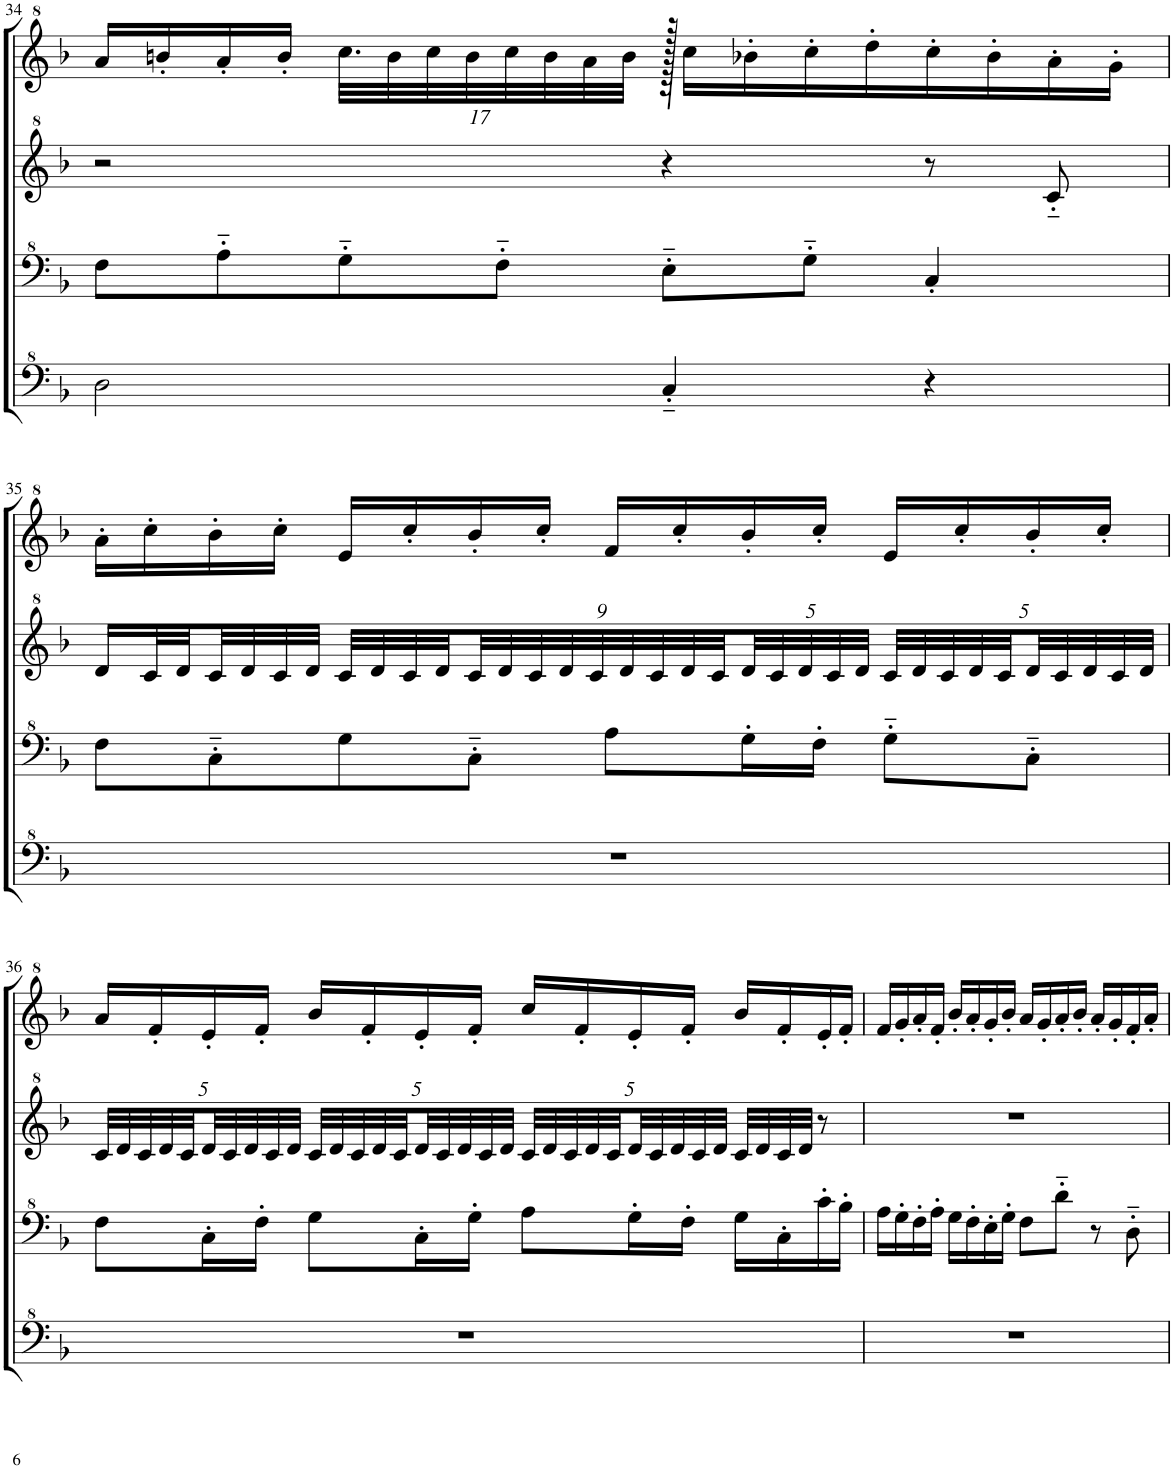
**kern	**kern	**kern	**kern
*part1	*part1	*part1	*part1
*staff4	*staff3	*staff2	*staff1
*I"Model III	*	*	*
!!LO:PB:g=z
*clefF^4	*clefF^4	*clefG^2	*clefG^2
*k[b-]	*k[b-]	*k[b-]	*k[b-]
*M4/4	*M4/4	*M4/4	*M4/4
=34	=34	=34	=34
2d\	8f\L	2r	16aa/LL
.	.	.	16bbn'/
.	8a'~\	.	16aa'/
.	.	.	16bb'/JJ
*	*	*	*Xbrackettup
.	8g'~\	.	34.ccc\LLL
.	.	.	34bb\
.	.	.	34ccc\
.	.	.	34bb\
.	8f'~\J	.	.
.	.	.	34ccc\
.	.	.	34bb\
.	.	.	34aa\
.	.	.	34bb\JJJ
4c'~/	8e'~\L	4r	1024r
.	.	.	2560.ryy
.	.	.	16ccc\LL
.	.	.	16bb-X'\
.	8g'~\J	.	.
.	.	.	16ccc'\
.	.	.	16ddd'\
4r	4c'/	8r	.
.	.	.	16ccc'\
.	.	.	16bb-'\
.	.	8cc'~/	.
.	.	.	16aa'\
.	.	.	[640%39gg\JJ
!!LO:LB:g=z
=35	=35	=35	=35
1r	8f\L	16dd/LL	16aa'\LL
.	.	32cc/L	640gg'\JJ]
.	.	.	16ccc'\
.	.	32dd/	.
.	8c'~\	32cc/	.
.	.	.	16bb-'\
.	.	32dd/	.
.	.	32cc/	.
.	.	.	16ccc'\JJ
.	.	32dd/JJJ	.
.	8g\	32cc/LLL	.
.	.	.	16ee/LL
.	.	32dd/	.
.	.	32cc/	.
.	.	.	16ccc'/
.	.	32dd/	.
*	*	*Xbrackettup	*
.	8c'~\J	36cc/	.
.	.	.	16bb-'/
.	.	36dd/	.
.	.	36cc/	.
.	.	.	16ccc'/JJ
.	.	36dd/	.
.	.	36cc/	.
.	8a\L	.	.
.	.	.	16ff/LL
.	.	36dd/	.
.	.	36cc/	.
.	.	.	16ccc'/
.	.	36dd/	.
.	.	36cc/	.
.	16g'\L	40dd/	.
.	.	.	16bb-'/
.	.	40cc/	.
.	.	40dd/	.
.	16f'\JJ	.	.
.	.	.	16ccc'/JJ
.	.	40cc/	.
.	.	40dd/JJJ	.
.	8g'~\L	40cc/LLL	.
.	.	.	16ee/LL
.	.	40dd/	.
.	.	40cc/	.
.	.	.	16ccc'/
.	.	40dd/	.
.	.	40cc/	.
.	8c'~\J	40dd/	.
.	.	.	16bb-'/
.	.	40cc/	.
.	.	40dd/	.
.	.	.	16ccc'/JJ
.	.	40cc/	.
.	.	40dd/JJJ	.
640ryy	640ryy	640ryy	.
!!LO:LB:g=z
=36	=36	=36	=36
1r	8f\L	40cc/LLL	16aa/LL
.	.	40dd/	.
.	.	40cc/	.
.	.	.	16ff'/
.	.	40dd/	.
.	.	40cc/	.
.	16c'\L	40dd/	16ee'/
.	.	40cc/	.
.	.	40dd/	.
.	16f'\JJ	.	16ff'/JJ
.	.	40cc/	.
.	.	40dd/JJJ	.
.	8g\L	40cc/LLL	16bb-/LL
.	.	40dd/	.
.	.	40cc/	.
.	.	.	16ff'/
.	.	40dd/	.
.	.	40cc/	.
.	16c'\L	40dd/	16ee'/
.	.	40cc/	.
.	.	40dd/	.
.	16g'\JJ	.	16ff'/JJ
.	.	40cc/	.
.	.	40dd/JJJ	.
.	8a\L	40cc/LLL	16ccc/LL
.	.	40dd/	.
.	.	40cc/	.
.	.	.	16ff'/
.	.	40dd/	.
.	.	40cc/	.
.	16g'\L	40dd/	16ee'/
.	.	40cc/	.
.	.	40dd/	.
.	16f'\JJ	.	16ff'/JJ
.	.	40cc/	.
.	.	40dd/JJJ	.
.	16g\LL	32cc/LLL	16bb-/LL
.	.	32dd/	.
.	16c'\	32cc/	16ff'/
.	.	32dd/JJJ	.
.	16cc'\	8r	16ee'/
.	16b-'\JJ	.	16ff'/JJ
=37	=37	=37	=37
1r	16a\LL	1r	16ff/LL
.	16g'\	.	16gg'/
.	16f'\	.	16aa'/
.	16a'\JJ	.	16ff'/JJ
.	16g\LL	.	16bb-'/LL
.	16f'\	.	16aa'/
.	16e'\	.	16gg'/
.	16g'\JJ	.	16bb-'/JJ
.	8f\L	.	16aa/LL
.	.	.	16gg'/
.	8dd'~\J	.	16aa'/
.	.	.	16bb-'/JJ
.	8r	.	16aa'/LL
.	.	.	16gg'/
.	8d'~\	.	16ff'/
.	.	.	16aa'/JJ
=	=	=	=
*-	*-	*-	*-
